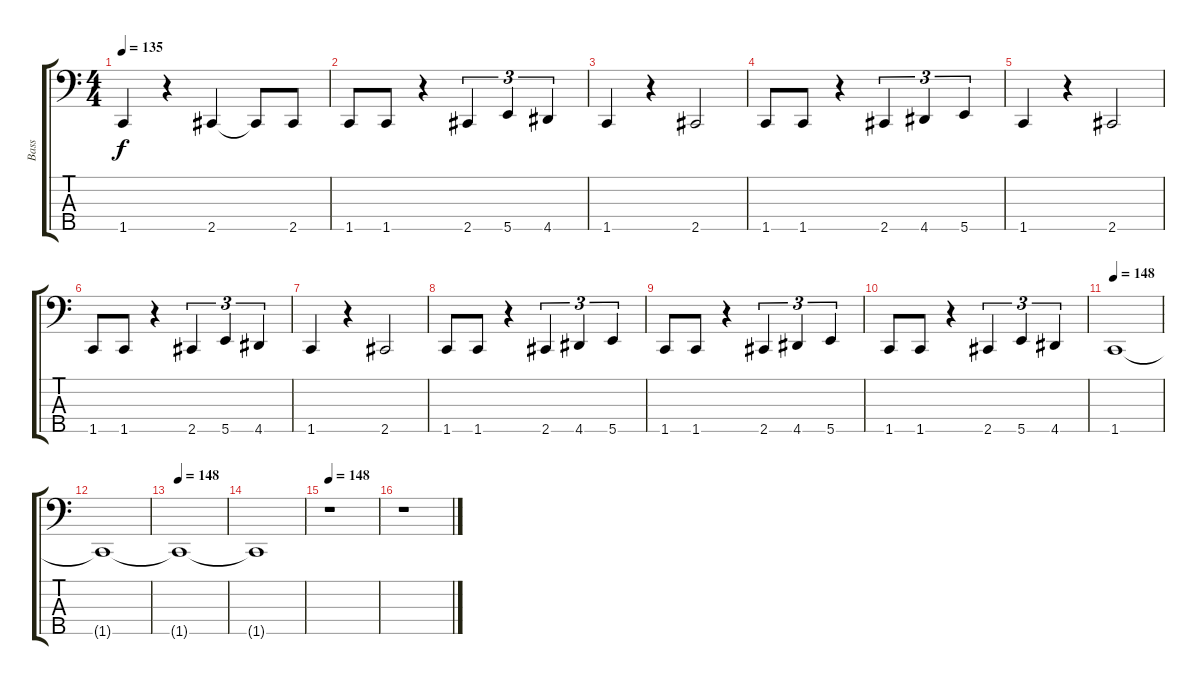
\track ("Bass" "Bass") {instrument electricbassfinger}
\staff {score tabs}
\tuning (G2 D2 A1 E1 B0) {hide}
\ts (4 4)
\tempo 135
\clef f4
\ks c
1.5.4{dy f} r.4 2.5.4 2.5{t}.8 2.5.8 |
1.5.8 1.5.8 r.4 2.5.4{tu (3 2)} 5.5.4{tu (3 2)} 4.5.4{tu (3 2)} |
1.5.4 r.4 2.5.2 |
1.5.8 1.5.8 r.4 2.5.4{tu (3 2)} 4.5.4{tu (3 2)} 5.5.4{tu (3 2)} |
1.5.4 r.4 2.5.2 |
1.5.8 1.5.8 r.4 2.5.4{tu (3 2)} 5.5.4{tu (3 2)} 4.5.4{tu (3 2)} |
1.5.4 r.4 2.5.2 |
1.5.8 1.5.8 r.4 2.5.4{tu (3 2)} 4.5.4{tu (3 2)} 5.5.4{tu (3 2)} |
1.5.8 1.5.8 r.4 2.5.4{tu (3 2)} 4.5.4{tu (3 2)} 5.5.4{tu (3 2)} |
1.5.8 1.5.8 r.4 2.5.4{tu (3 2)} 5.5.4{tu (3 2)} 4.5.4{tu (3 2)} |
\tempo 148
1.5.1 |
1.5{t}.1 |
\tempo 148
1.5{t}.1 |
1.5{t}.1 |
\tempo 148
r.1 |
r.1
